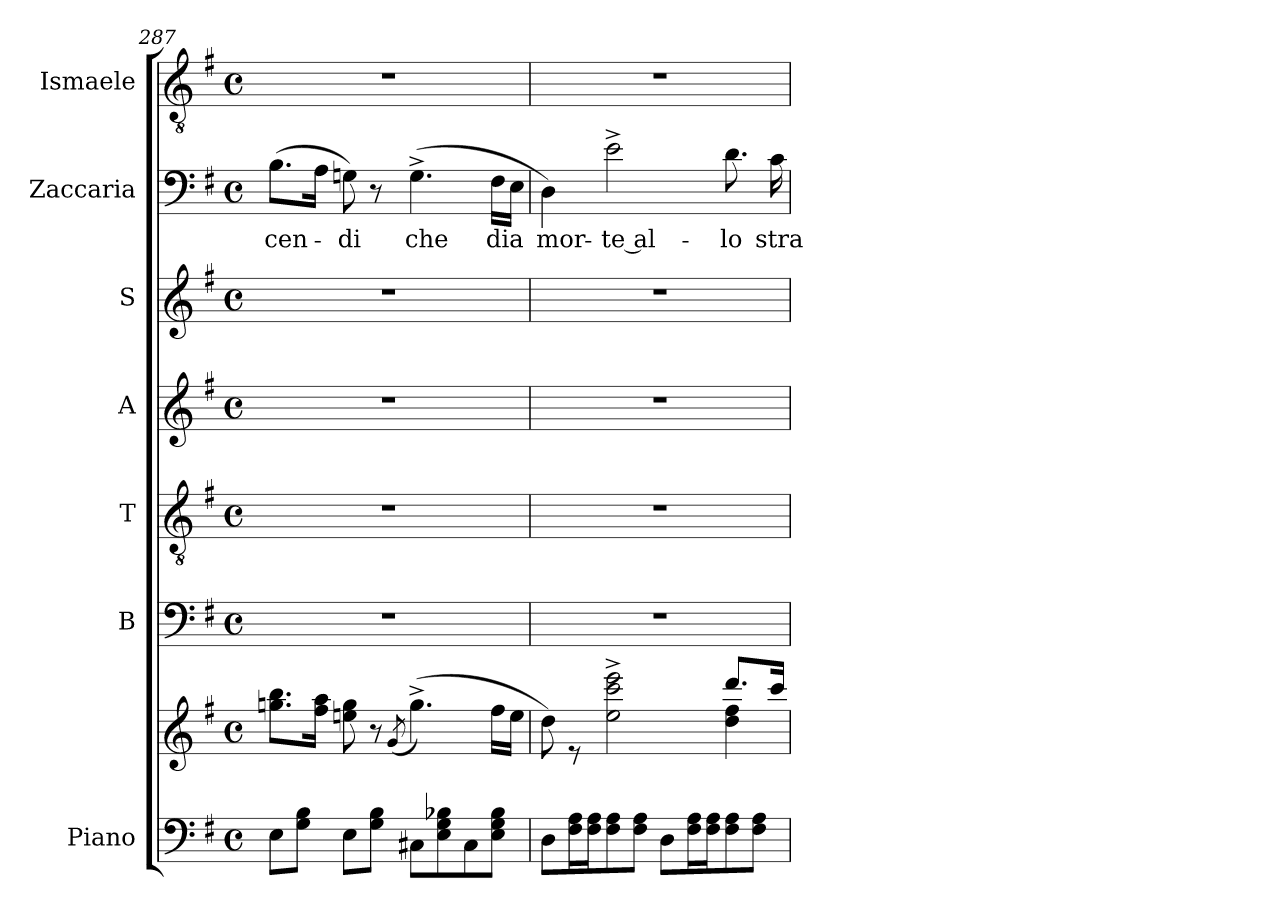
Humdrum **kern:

**kern	**kern	**kern	**kern	**kern	**kern	**kern	**text	**kern
*part7	*part7	*part6	*part5	*part4	*part3	*part2	*part2	*part1
*staff8	*staff7	*staff6	*staff5	*staff4	*staff3	*staff2	*staff2	*staff1
*I"Piano	*	*I"B	*I"T	*I"A	*I"S	*I"Zaccaria	*	*I"Ismaele
*I'Pno	*	*I'B	*I'T	*I'A	*I'S	*	*	*
*clefF4	*clefG2	*clefF4	*clefGv2	*clefG2	*clefG2	*clefF4	*	*clefGv2
*k[f#]	*k[f#]	*k[f#]	*k[f#]	*k[f#]	*k[f#]	*k[f#]	*	*k[f#]
*M4/4	*M4/4	*M4/4	*M4/4	*M4/4	*M4/4	*M4/4	*	*M4/4
*met(c)	*met(c)	*met(c)	*met(c)	*met(c)	*met(c)	*met(c)	*	*met(c)
=287	=287	=287	=287	=287	=287	=287	=287	=287
!	!	!	!	!	!	!	!LO:LY:b	!
8E\L	8.ggn\ 8.bb\L	1r	1r	1r	1r	(8.B\L	-cen-	1r
8G\ 8B\J	.	.	.	.	.	.	.	.
.	16ff#\ 16aa\Jk	.	.	.	.	16A\Jk	.	.
!	!	!	!	!	!	!	!LO:LY:b	!
8E\L	8een\ 8gg\	.	.	.	.	8Gn\)	-di	.
8G\ 8B\J	8r	.	.	.	.	8r	.	.
.	(8qg/	.	.	.	.	.	.	.
!	!	!	!	!	!	!	!LO:LY:b	!
8C#X\L	(4.gg^\)	.	.	.	.	(4.G^\	che	.
8E\ 8G\ 8B-X\	.	.	.	.	.	.	.	.
8C#\	.	.	.	.	.	.	.	.
!	!	!	!	!	!	!	!LO:LY:b	!
8E\ 8G\ 8B-\J	16ff#\LL	.	.	.	.	16F#\LL	dia	.
.	16ee\JJ	.	.	.	.	16E\JJ	.	.
=288	=288	=288	=288	=288	=288	=288	=288	=288
*	*^	*	*	*	*	*	*	*
!	!	!	!	!	!	!	!	!LO:LY:b	!
8D\L	8dd\)	4rgyy	1r	1r	1r	1r	4D\)	mor-	1r
16F#\ 16A\L	8re	.	.	.	.	.	.	.	.
16F#\ 16A\J	.	.	.	.	.	.	.	.	.
!	!	!	!	!	!	!	!	!LO:LY:b	!
8F#\ 8A\	2reeeyy	2ee\^ 2ccc\^ 2eee\^	.	.	.	.	2e^\	-te al-	.
8F#\ 8A\J	.	.	.	.	.	.	.	.	.
8D\L	.	.	.	.	.	.	.	.	.
16F#\ 16A\L	.	.	.	.	.	.	.	.	.
16F#\ 16A\J	.	.	.	.	.	.	.	.	.
!	!	!	!	!	!	!	!	!LO:LY:b	!
8F#\ 8A\	8.ddd/L	4dd\ 4ff#\	.	.	.	.	8.d\	-lo	.
8F#\ 8A\J	.	.	.	.	.	.	.	.	.
!	!	!	!	!	!	!	!	!LO:LY:b	!
.	16ccc/Jk	.	.	.	.	.	16c\	stra-	.
*	*v	*v	*	*	*	*	*	*	*
=	=	=	=	=	=	=	=	=
*-	*-	*-	*-	*-	*-	*-	*-	*-
